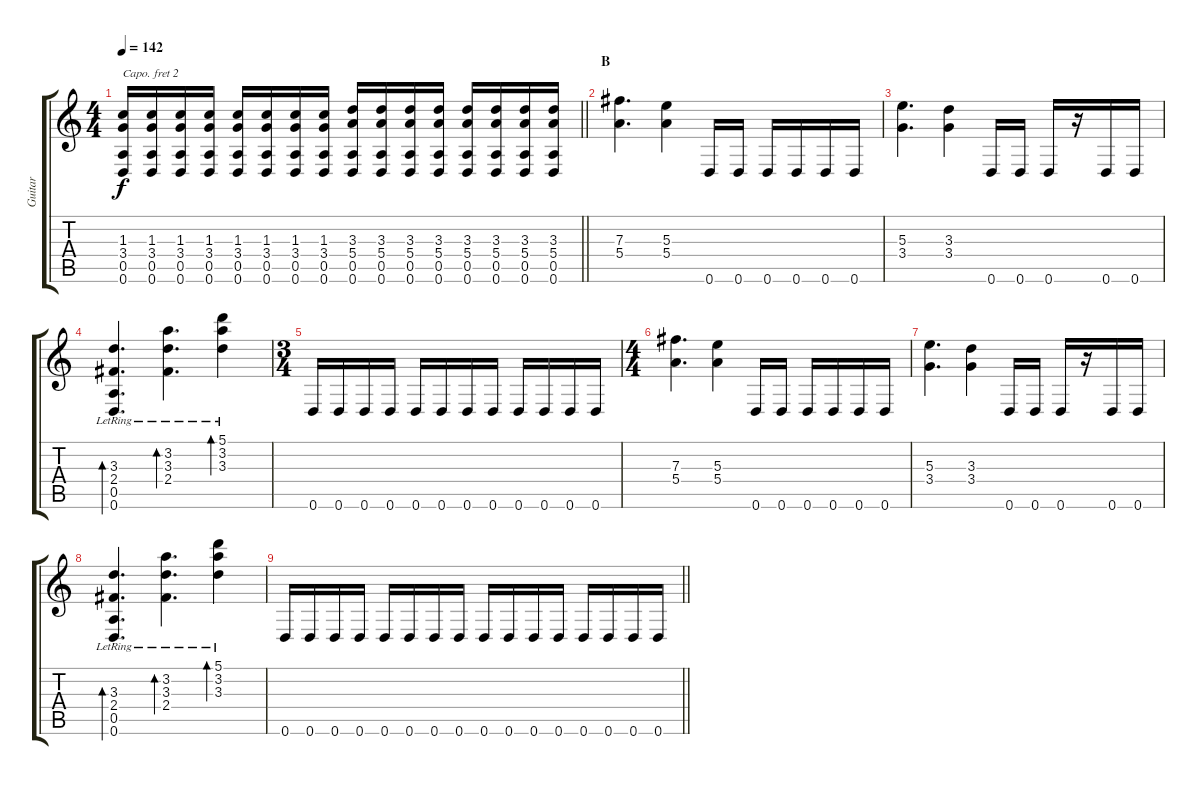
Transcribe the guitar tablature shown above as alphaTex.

\track ("Guitar" "Guitar") {instrument distortionguitar}
\staff {score tabs}
\capo 2
\tuning (G4 E4 A3 D3 G2 C2) {hide}
\ts (4 4)
\tempo 142
\clef g2
\barLineRight lightlight
\ks c
(1.3 3.4 0.5 0.6).16{dy f} (1.3 3.4 0.5 0.6).16 (1.3 3.4 0.5 0.6).16 (1.3 3.4 0.5 0.6).16 (1.3 3.4 0.5 0.6).16 (1.3 3.4 0.5 0.6).16 (1.3 3.4 0.5 0.6).16 (1.3 3.4 0.5 0.6).16 (3.3 5.4 0.5 0.6).16 (3.3 5.4 0.5 0.6).16 (3.3 5.4 0.5 0.6).16 (3.3 5.4 0.5 0.6).16 (3.3 5.4 0.5 0.6).16 (3.3 5.4 0.5 0.6).16 (3.3 5.4 0.5 0.6).16 (3.3 5.4 0.5 0.6).16 |
\section ("" "B")
(7.3 5.4).4{d} (5.3 5.4).4 0.6.16 0.6.16 0.6.16 0.6.16 0.6.16 0.6.16 |
(5.3 3.4).4{d} (3.3 3.4).4 0.6.16 0.6.16 0.6.16 r.16 0.6.16 0.6.16 |
(3.3{lr} 2.4{lr} 0.5{lr} 0.6{lr}).4{d bd 60} (3.2{lr} 3.3{lr} 2.4{lr}).4{d bd 60} (5.1{lr} 3.2{lr} 3.3{lr}).4{bd 60} |
\ts (3 4)
0.6.16 0.6.16 0.6.16 0.6.16 0.6.16 0.6.16 0.6.16 0.6.16 0.6.16 0.6.16 0.6.16 0.6.16 |
\ts (4 4)
(7.3 5.4).4{d} (5.3 5.4).4 0.6.16 0.6.16 0.6.16 0.6.16 0.6.16 0.6.16 |
(5.3 3.4).4{d} (3.3 3.4).4 0.6.16 0.6.16 0.6.16 r.16 0.6.16 0.6.16 |
(3.3{lr} 2.4{lr} 0.5{lr} 0.6{lr}).4{d bd 60} (3.2{lr} 3.3{lr} 2.4{lr}).4{d bd 60} (5.1{lr} 3.2{lr} 3.3{lr}).4{bd 60} |
\barLineRight lightlight
0.6.16 0.6.16 0.6.16 0.6.16 0.6.16 0.6.16 0.6.16 0.6.16 0.6.16 0.6.16 0.6.16 0.6.16 0.6.16 0.6.16 0.6.16 0.6.16
